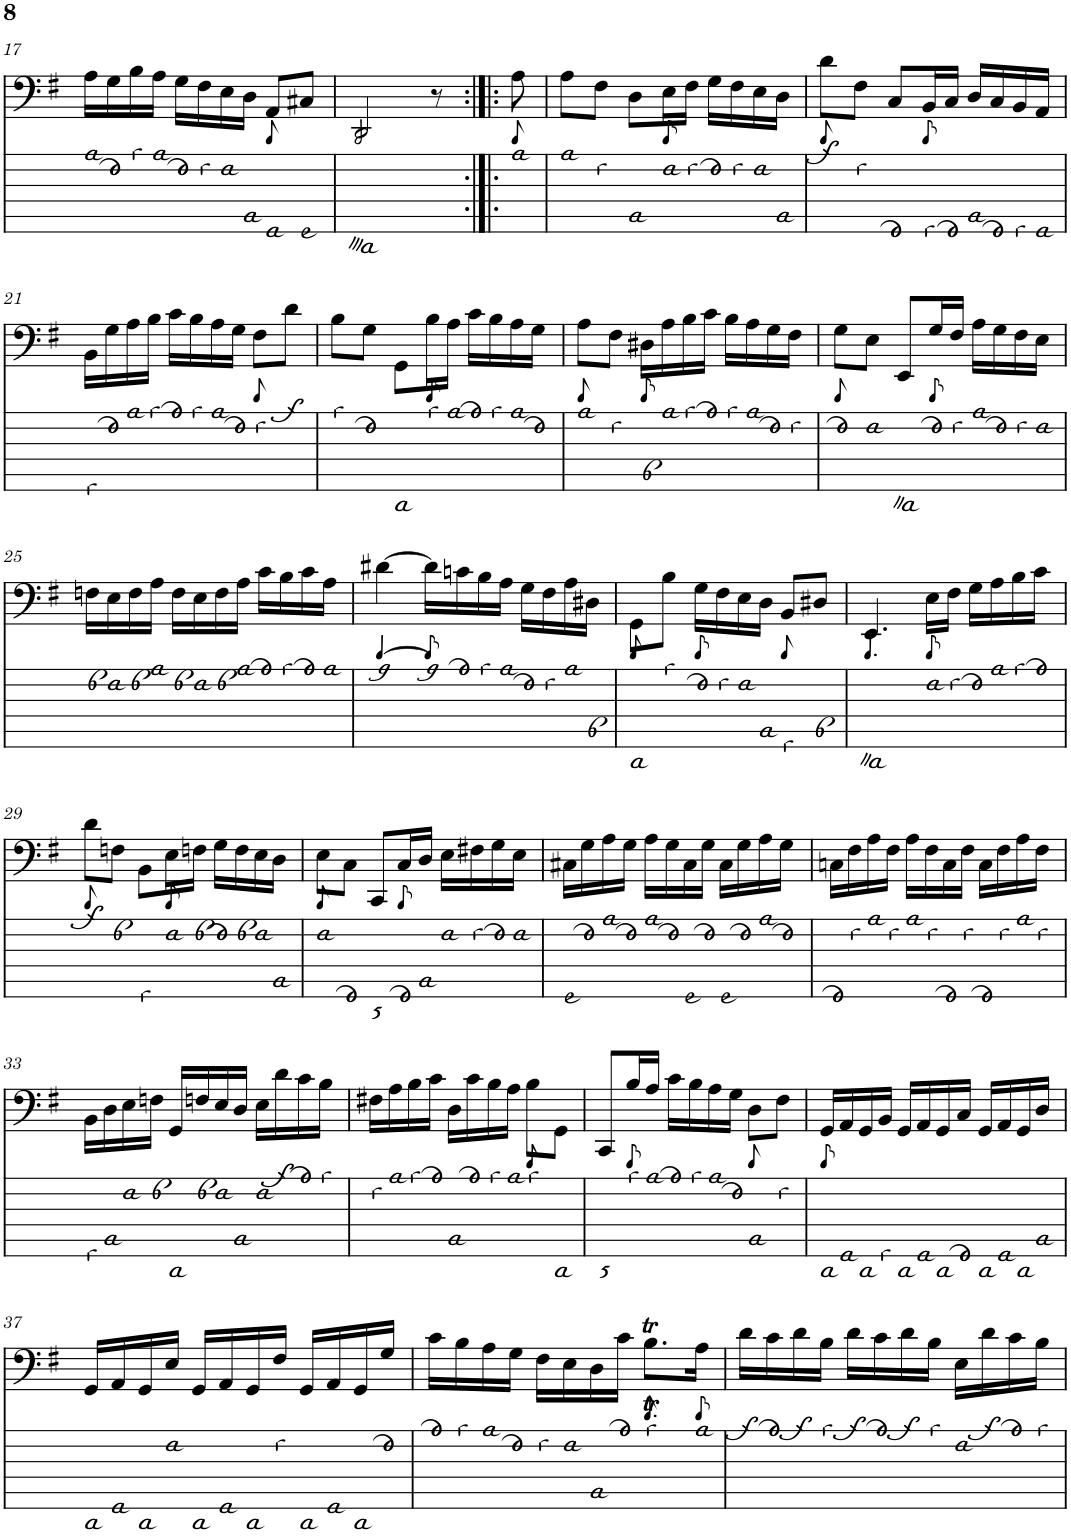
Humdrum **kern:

**kern	**kern
*part1	*part1
*staff2	*staff1
*I"Theorba	*
*I'Thb.	*
!!LO:PB:g=z
*	*clefF4
*k[f#]	*k[f#]
*M3/4	*M3/4
=17	=17
16ALL	16A\LL
16GJ	16G\
16BL	16B\
16AJJ	16A\JJ
16GLL	16G\LL
16F#J	16F#\
16EL	16E\
16DJJ	16D\JJ
8AAL	8AA/L
8C#XJ	8C#X/J
=18	=18
2DD	2DD/
8r	8r
=18X1:|!|:	=18X1:|!|:
8A	8A\
=19	=19
8AL	8A\L
8F#J	8F#\J
8DL	8D\L
16EL	16E\L
16F#JJ	16F#\JJ
16GLL	16G\LL
16F#J	16F#\
16EL	16E\
16DJJ	16D\JJ
=20	=20
8dL	8d\L
8F#J	8F#\J
8CL	8C/L
16BBL	16BB/L
16CJJ	16C/JJ
16DLL	16D/LL
16CJ	16C/
16BBL	16BB/
16AAJJ	16AA/JJ
!!LO:LB:g=z
=21	=21
16BBLL	16BB\LL
16GJ	16G\
16AL	16A\
16BJJ	16B\JJ
16cLL	16c\LL
16BJ	16B\
16AL	16A\
16GJJ	16G\JJ
8F#L	8F#\L
8dJ	8d\J
=22	=22
8BL	8B\L
8GJ	8G\J
8GGL	8GG\L
16BL	16B\L
16AJJ	16A\JJ
16cLL	16c\LL
16BJ	16B\
16AL	16A\
16GJJ	16G\JJ
=23	=23
8AL	8A\L
8F#J	8F#\J
16D#XLL	16D#X\LL
16AJ	16A\
16BL	16B\
16cJJ	16c\JJ
16BLL	16B\LL
16AJ	16A\
16GL	16G\
16F#JJ	16F#\JJ
=24	=24
8GL	8G\L
8EJ	8E\J
8EEL	8EE/L
16GL	16G/L
16F#JJ	16F#/JJ
16ALL	16A\LL
16GJ	16G\
16F#L	16F#\
16EJJ	16E\JJ
!!LO:LB:g=z
=25	=25
16FnLL	16Fn\LL
16EJ	16E\
16FL	16F\
16AJJ	16A\JJ
16FLL	16F\LL
16EJ	16E\
16FL	16F\
16AJJ	16A\JJ
16cLL	16c\LL
16BJ	16B\
16cL	16c\
16AJJ	16A\JJ
=26	=26
[4d#X	[4d#X\
16d#LL]	16d#\LL]
16cnJ	16cn\
16BL	16B\
16AJJ	16A\JJ
16GLL	16G\LL
16F#J	16F#\
16AL	16A\
16D#XJJ	16D#X\JJ
=27	=27
8GGL	8GG\L
8BJ	8B\J
16GLL	16G\LL
16F#J	16F#\
16EL	16E\
16DJJ	16D\JJ
8BBL	8BB/L
8D#XJ	8D#X/J
=28	=28
4.EE	4.EE/
16ELL	16E\LL
16F#JJ	16F#\JJ
16GLL	16G\LL
16AJ	16A\
16BL	16B\
16cJJ	16c\JJ
!!LO:LB:g=z
=29	=29
8dL	8d\L
8FnJ	8Fn\J
8BBL	8BB\L
16EL	16E\L
16FnJJ	16Fn\JJ
16GLL	16G\LL
16FJ	16F\
16EL	16E\
16DJJ	16D\JJ
=30	=30
8EL	8E\L
8CJ	8C\J
8CCL	8CC/L
16CL	16C/L
16DJJ	16D/JJ
16ELL	16E\LL
16F#XJ	16F#X\
16GL	16G\
16EJJ	16E\JJ
=31	=31
16C#XLL	16C#X\LL
16GJ	16G\
16AL	16A\
16GJJ	16G\JJ
16ALL	16A\LL
16GJ	16G\
16C#L	16C#\
16GJJ	16G\JJ
16C#LL	16C#\LL
16GJ	16G\
16AL	16A\
16GJJ	16G\JJ
=32	=32
16CnLL	16Cn\LL
16F#J	16F#\
16AL	16A\
16F#JJ	16F#\JJ
16ALL	16A\LL
16F#J	16F#\
16CL	16C\
16F#JJ	16F#\JJ
16CLL	16C\LL
16F#J	16F#\
16AL	16A\
16F#JJ	16F#\JJ
!!LO:LB:g=z
=33	=33
16BBLL	16BB\LL
16DJ	16D\
16EL	16E\
16FnJJ	16Fn\JJ
16GGLL	16GG/LL
16FnJ	16Fn/
16EL	16E/
16DJJ	16D/JJ
16ELL	16E\LL
16dJ	16d\
16cL	16c\
16BJJ	16B\JJ
=34	=34
16F#XLL	16F#X\LL
16AJ	16A\
16BL	16B\
16cJJ	16c\JJ
16DLL	16D\LL
16cJ	16c\
16BL	16B\
16AJJ	16A\JJ
8BL	8B\L
8GGJ	8GG\J
=35	=35
8CCL	8CC/L
16BL	16B/L
16AJJ	16A/JJ
16cLL	16c\LL
16BJ	16B\
16AL	16A\
16GJJ	16G\JJ
8DL	8D\L
8F#J	8F#\J
=36	=36
16GGLL	16GG/LL
16AAJ	16AA/
16GGL	16GG/
16BBJJ	16BB/JJ
16GGLL	16GG/LL
16AAJ	16AA/
16GGL	16GG/
16CJJ	16C/JJ
16GGLL	16GG/LL
16AAJ	16AA/
16GGL	16GG/
16DJJ	16D/JJ
!!LO:LB:g=z
=37	=37
16GGLL	16GG/LL
16AAJ	16AA/
16GGL	16GG/
16EJJ	16E/JJ
16GGLL	16GG/LL
16AAJ	16AA/
16GGL	16GG/
16F#JJ	16F#/JJ
16GGLL	16GG/LL
16AAJ	16AA/
16GGL	16GG/
16GJJ	16G/JJ
=38	=38
16cLL	16c\LL
16BJ	16B\
16AL	16A\
16GJJ	16G\JJ
16F#LL	16F#\LL
16EJ	16E\
16DL	16D\
16cJJ	16c\JJ
8.BtL	8.Bt\L
16AJk	16A\Jk
=39	=39
16dLL	16d\LL
16cJ	16c\
16dL	16d\
16BJJ	16B\JJ
16dLL	16d\LL
16cJ	16c\
16dL	16d\
16BJJ	16B\JJ
16ELL	16E\LL
16dJ	16d\
16cL	16c\
16BJJ	16B\JJ
=	=
*-	*-
